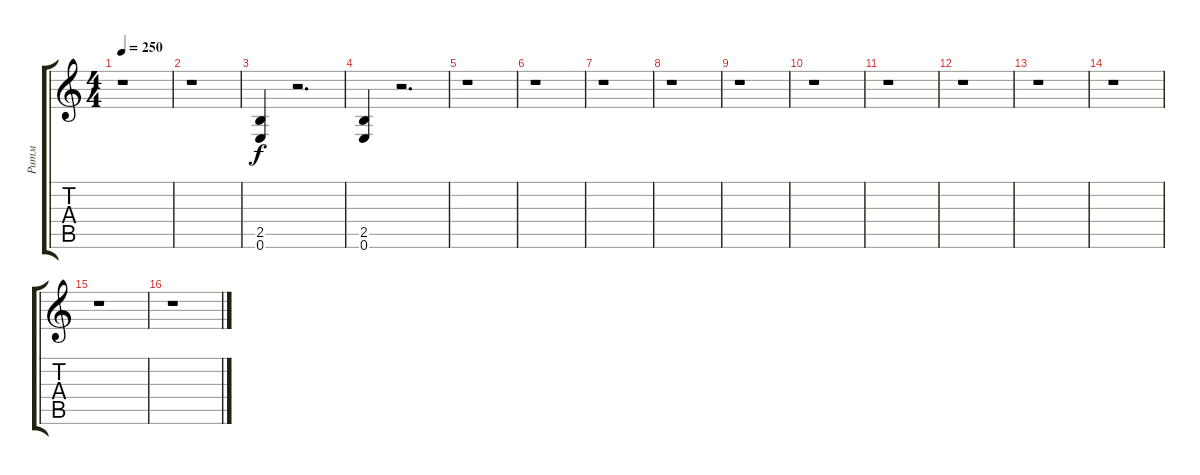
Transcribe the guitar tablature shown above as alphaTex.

\track ("Ритм" "Ритм") {instrument distortionguitar}
\staff {score tabs}
\tuning (E4 B3 G3 D3 A2 E2) {hide}
\ts (4 4)
\tempo 250
\clef g2
\ks c
r.1{dy f} |
r.1 |
(2.5 0.6).4 r.2{d} |
(2.5 0.6).4 r.2{d} |
r.1 |
r.1 |
r.1 |
r.1 |
r.1 |
r.1 |
r.1 |
r.1 |
r.1 |
r.1 |
r.1 |
r.1
